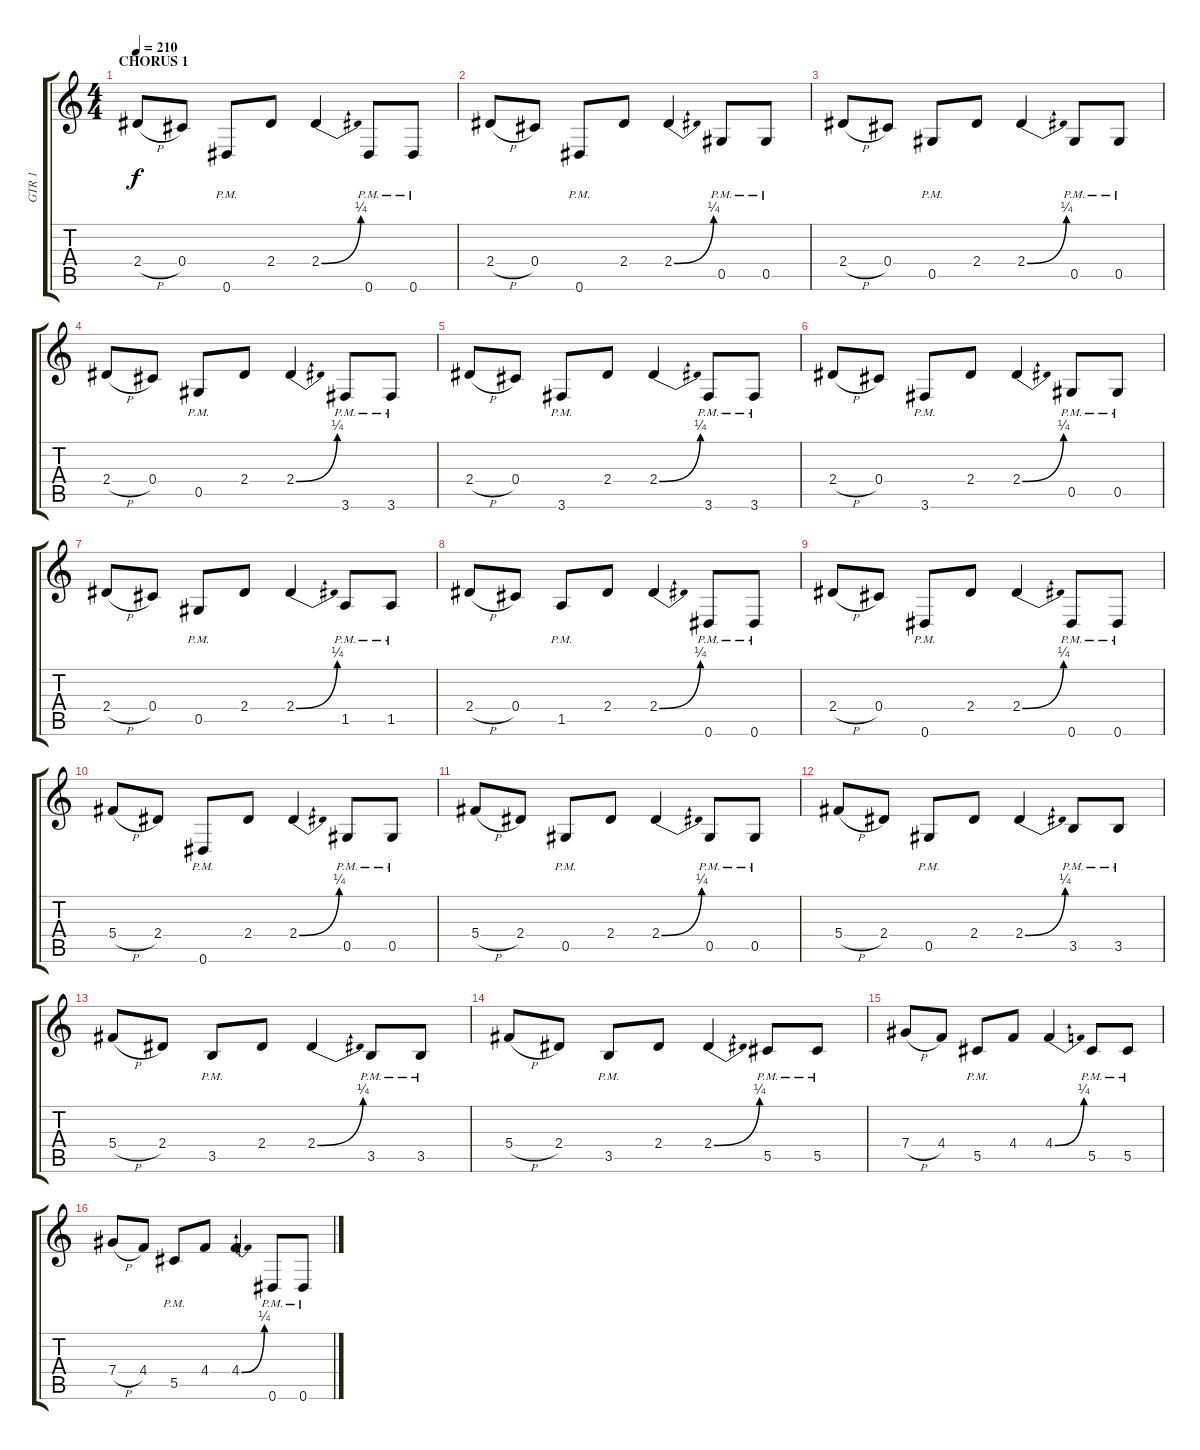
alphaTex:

\track ("GTR 1" "GTR 1") {instrument distortionguitar}
\staff {score tabs}
\tuning (Eb4 Bb3 Gb3 Db3 Ab2 Eb2) {hide}
\ts (4 4)
\section ("" "CHORUS 1")
\tempo 210
\clef g2
\ks c
2.4{h}.8{dy f} 0.4.8 0.6{pm}.8 2.4.8 2.4{be (bend 0 0 60 1)}.4 0.6{pm}.8 0.6{pm}.8 |
2.4{h}.8 0.4.8 0.6{pm}.8 2.4.8 2.4{be (bend 0 0 60 1)}.4 0.5{pm}.8 0.5{pm}.8 |
2.4{h}.8 0.4.8 0.5{pm}.8 2.4.8 2.4{be (bend 0 0 60 1)}.4 0.5{pm}.8 0.5{pm}.8 |
2.4{h}.8 0.4.8 0.5{pm}.8 2.4.8 2.4{be (bend 0 0 60 1)}.4 3.6{pm}.8 3.6{pm}.8 |
2.4{h}.8 0.4.8 3.6{pm}.8 2.4.8 2.4{be (bend 0 0 60 1)}.4 3.6{pm}.8 3.6{pm}.8 |
2.4{h}.8 0.4.8 3.6{pm}.8 2.4.8 2.4{be (bend 0 0 60 1)}.4 0.5{pm}.8 0.5{pm}.8 |
2.4{h}.8 0.4.8 0.5{pm}.8 2.4.8 2.4{be (bend 0 0 60 1)}.4 1.5{pm}.8 1.5{pm}.8 |
2.4{h}.8 0.4.8 1.5{pm}.8 2.4.8 2.4{be (bend 0 0 60 1)}.4 0.6{pm}.8 0.6{pm}.8 |
2.4{h}.8 0.4.8 0.6{pm}.8 2.4.8 2.4{be (bend 0 0 60 1)}.4 0.6{pm}.8 0.6{pm}.8 |
5.4{h}.8 2.4.8 0.6{pm}.8 2.4.8 2.4{be (bend 0 0 60 1)}.4 0.5{pm}.8 0.5{pm}.8 |
5.4{h}.8 2.4.8 0.5{pm}.8 2.4.8 2.4{be (bend 0 0 60 1)}.4 0.5{pm}.8 0.5{pm}.8 |
5.4{h}.8 2.4.8 0.5{pm}.8 2.4.8 2.4{be (bend 0 0 60 1)}.4 3.5{pm}.8 3.5{pm}.8 |
5.4{h}.8 2.4.8 3.5{pm}.8 2.4.8 2.4{be (bend 0 0 60 1)}.4 3.5{pm}.8 3.5{pm}.8 |
5.4{h}.8 2.4.8 3.5{pm}.8 2.4.8 2.4{be (bend 0 0 60 1)}.4 5.5{pm}.8 5.5{pm}.8 |
7.4{h}.8 4.4.8 5.5{pm}.8 4.4.8 4.4{be (bend 0 0 60 1)}.4 5.5{pm}.8 5.5{pm}.8 |
7.4{h}.8 4.4.8 5.5{pm}.8 4.4.8 4.4{be (bend 0 0 60 1)}.4 0.6{pm}.8 0.6{pm}.8
